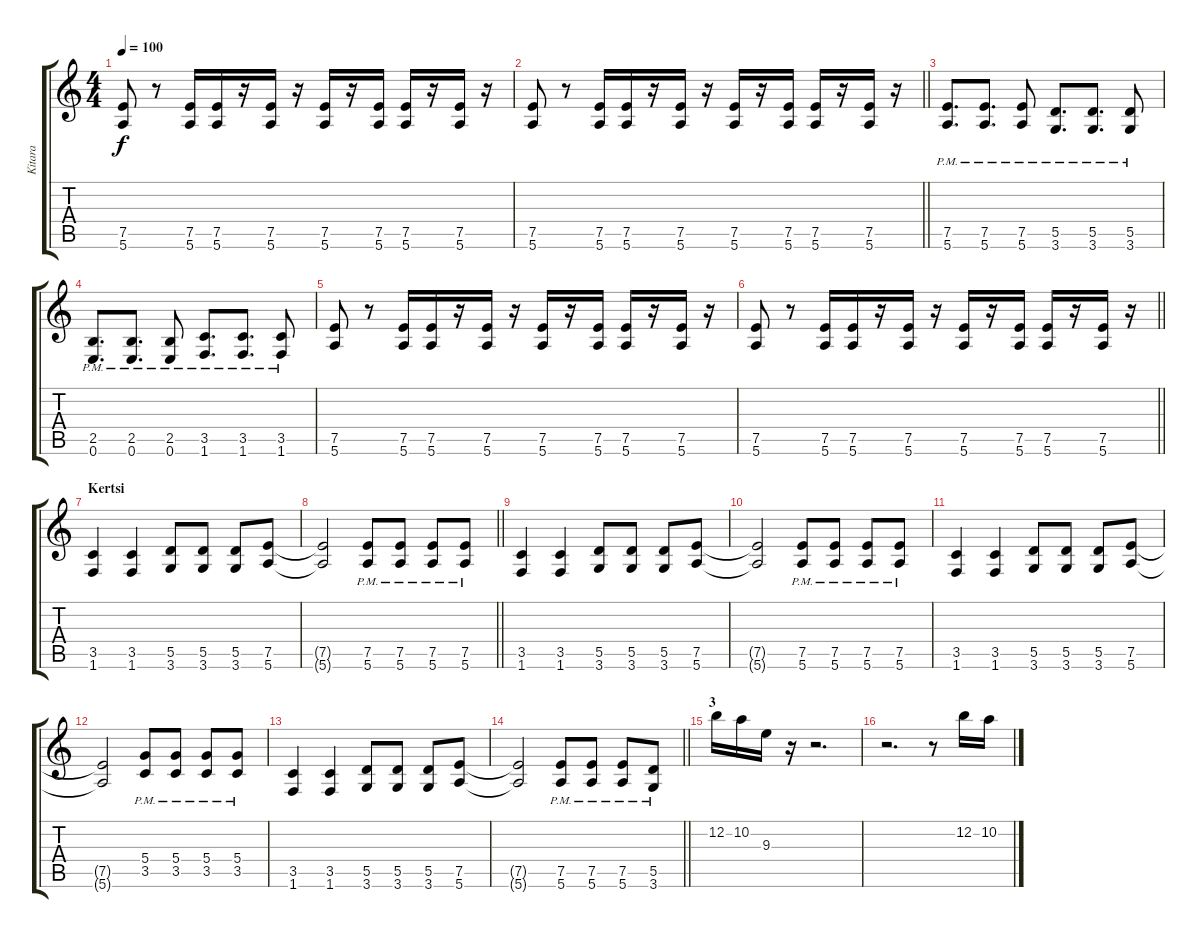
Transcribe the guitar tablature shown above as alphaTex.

\track ("Kitara" "Kitara") {instrument overdrivenguitar}
\staff {score tabs}
\tuning (E4 B3 G3 D3 A2 E2) {hide}
\ts (4 4)
\tempo 100
\clef g2
\ks c
(7.5 5.6).8{dy f} r.8 (7.5 5.6).16 (7.5 5.6).16 r.16 (7.5 5.6).16 r.16 (7.5 5.6).16 r.16 (7.5 5.6).16 (7.5 5.6).16 r.16 (7.5 5.6).16 r.16 |
\barLineRight lightlight
(7.5 5.6).8 r.8 (7.5 5.6).16 (7.5 5.6).16 r.16 (7.5 5.6).16 r.16 (7.5 5.6).16 r.16 (7.5 5.6).16 (7.5 5.6).16 r.16 (7.5 5.6).16 r.16 |
(7.5{pm} 5.6{pm}).8{d} (7.5{pm} 5.6{pm}).8{d} (7.5{pm} 5.6{pm}).8 (5.5{pm} 3.6{pm}).8{d} (5.5{pm} 3.6{pm}).8{d} (5.5{pm} 3.6{pm}).8 |
(2.5{pm} 0.6{pm}).8{d} (2.5{pm} 0.6{pm}).8{d} (2.5{pm} 0.6{pm}).8 (3.5{pm} 1.6{pm}).8{d} (3.5{pm} 1.6{pm}).8{d} (3.5{pm} 1.6{pm}).8 |
(7.5 5.6).8 r.8 (7.5 5.6).16 (7.5 5.6).16 r.16 (7.5 5.6).16 r.16 (7.5 5.6).16 r.16 (7.5 5.6).16 (7.5 5.6).16 r.16 (7.5 5.6).16 r.16 |
\barLineRight lightlight
(7.5 5.6).8 r.8 (7.5 5.6).16 (7.5 5.6).16 r.16 (7.5 5.6).16 r.16 (7.5 5.6).16 r.16 (7.5 5.6).16 (7.5 5.6).16 r.16 (7.5 5.6).16 r.16 |
\section ("" "Kertsi")
(3.5 1.6).4{instrument overdrivenguitar} (3.5 1.6).4 (5.5 3.6).8 (5.5 3.6).8 (5.5 3.6).8 (7.5 5.6).8 |
\barLineRight lightlight
(7.5{t} 5.6{t}).2 (7.5{pm} 5.6{pm}).8 (7.5{pm} 5.6{pm}).8 (7.5{pm} 5.6{pm}).8 (7.5{pm} 5.6{pm}).8 |
(3.5 1.6).4 (3.5 1.6).4 (5.5 3.6).8 (5.5 3.6).8 (5.5 3.6).8 (7.5 5.6).8 |
(7.5{t} 5.6{t}).2 (7.5{pm} 5.6{pm}).8 (7.5{pm} 5.6{pm}).8 (7.5{pm} 5.6{pm}).8 (7.5{pm} 5.6{pm}).8 |
(3.5 1.6).4 (3.5 1.6).4 (5.5 3.6).8 (5.5 3.6).8 (5.5 3.6).8 (7.5 5.6).8 |
(7.5{t} 5.6{t}).2 (5.4{pm} 3.5{pm}).8 (5.4{pm} 3.5{pm}).8 (5.4{pm} 3.5{pm}).8 (5.4{pm} 3.5{pm}).8 |
(3.5 1.6).4 (3.5 1.6).4 (5.5 3.6).8 (5.5 3.6).8 (5.5 3.6).8 (7.5 5.6).8 |
\barLineRight lightlight
(7.5{t} 5.6{t}).2 (7.5{pm} 5.6{pm}).8 (7.5{pm} 5.6{pm}).8 (7.5{pm} 5.6{pm}).8 (5.5{pm} 3.6{pm}).8 |
\section ("" "3")
12.2.16 10.2.16 9.3.16 r.16 r.2{d} |
r.2{d} r.8 12.2.16 10.2.16
